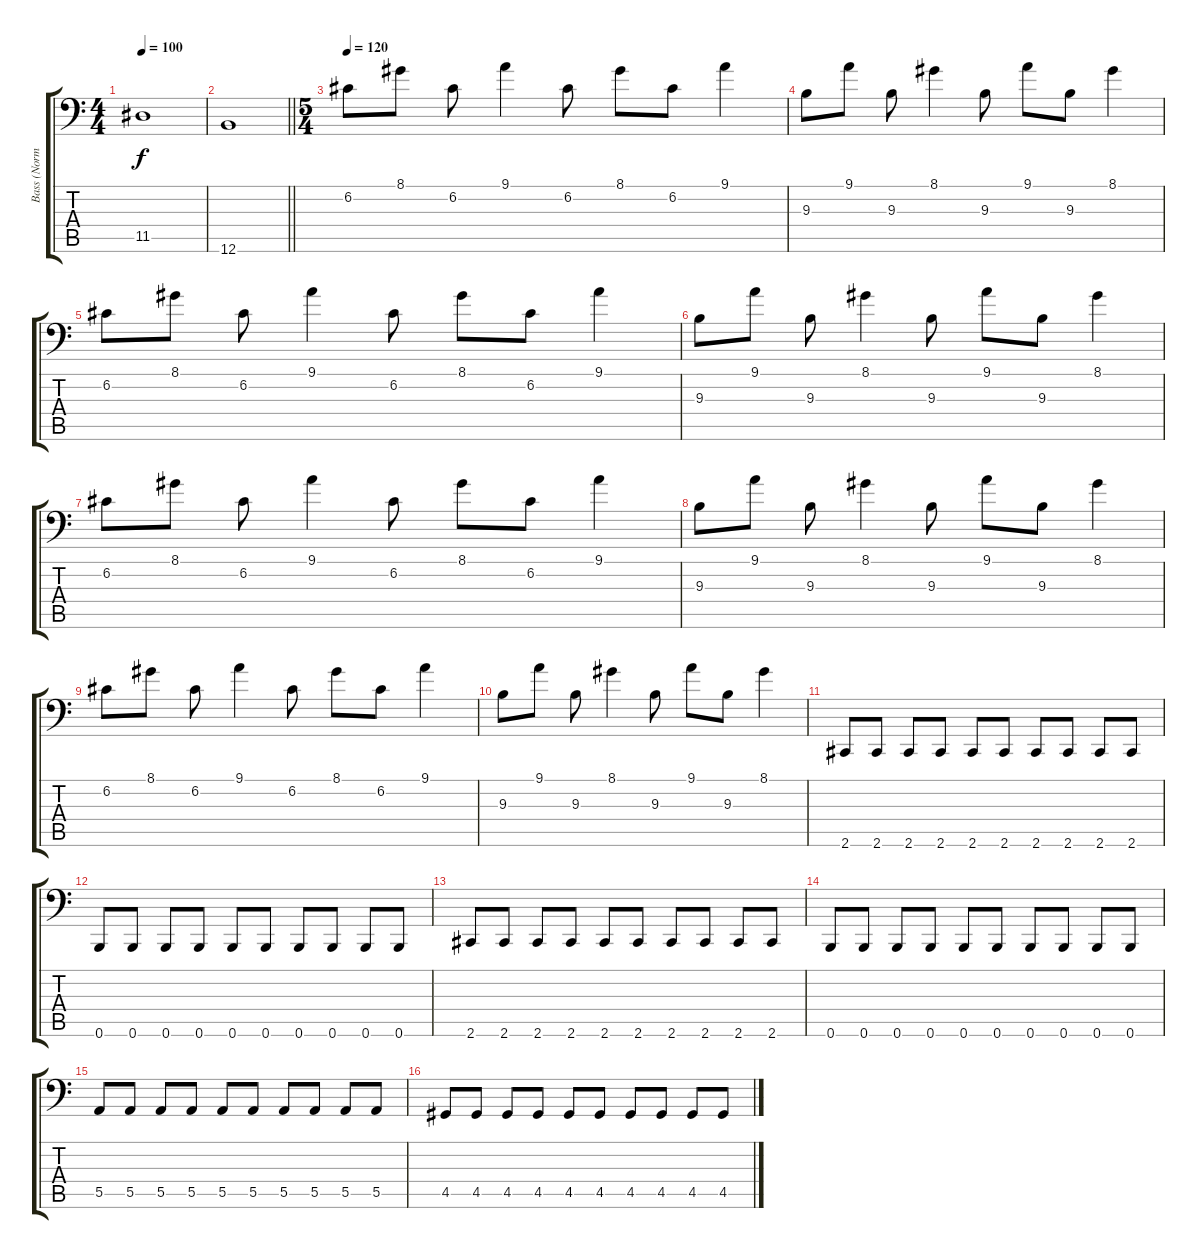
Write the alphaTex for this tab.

\track ("Bass (Norm.)" "Bass (Norm") {instrument electricbassfinger}
\staff {score tabs}
\tuning (C3 G2 D2 A1 E1 B0) {hide}
\ts (4 4)
\tempo 100
\clef f4
\ks c
11.5.1{dy f} |
\barLineRight lightlight
12.6.1 |
\ts (5 4)
\tempo 120
6.2.8 8.1.8 6.2.8 9.1.4 6.2.8 8.1.8 6.2.8 9.1.4 |
9.3.8 9.1.8 9.3.8 8.1.4 9.3.8 9.1.8 9.3.8 8.1.4 |
6.2.8 8.1.8 6.2.8 9.1.4 6.2.8 8.1.8 6.2.8 9.1.4 |
9.3.8 9.1.8 9.3.8 8.1.4 9.3.8 9.1.8 9.3.8 8.1.4 |
6.2.8 8.1.8 6.2.8 9.1.4 6.2.8 8.1.8 6.2.8 9.1.4 |
9.3.8 9.1.8 9.3.8 8.1.4 9.3.8 9.1.8 9.3.8 8.1.4 |
6.2.8 8.1.8 6.2.8 9.1.4 6.2.8 8.1.8 6.2.8 9.1.4 |
9.3.8 9.1.8 9.3.8 8.1.4 9.3.8 9.1.8 9.3.8 8.1.4 |
2.6.8 2.6.8 2.6.8 2.6.8 2.6.8 2.6.8 2.6.8 2.6.8 2.6.8 2.6.8 |
0.6.8 0.6.8 0.6.8 0.6.8 0.6.8 0.6.8 0.6.8 0.6.8 0.6.8 0.6.8 |
2.6.8 2.6.8 2.6.8 2.6.8 2.6.8 2.6.8 2.6.8 2.6.8 2.6.8 2.6.8 |
0.6.8 0.6.8 0.6.8 0.6.8 0.6.8 0.6.8 0.6.8 0.6.8 0.6.8 0.6.8 |
5.5.8 5.5.8 5.5.8 5.5.8 5.5.8 5.5.8 5.5.8 5.5.8 5.5.8 5.5.8 |
4.5.8 4.5.8 4.5.8 4.5.8 4.5.8 4.5.8 4.5.8 4.5.8 4.5.8 4.5.8
